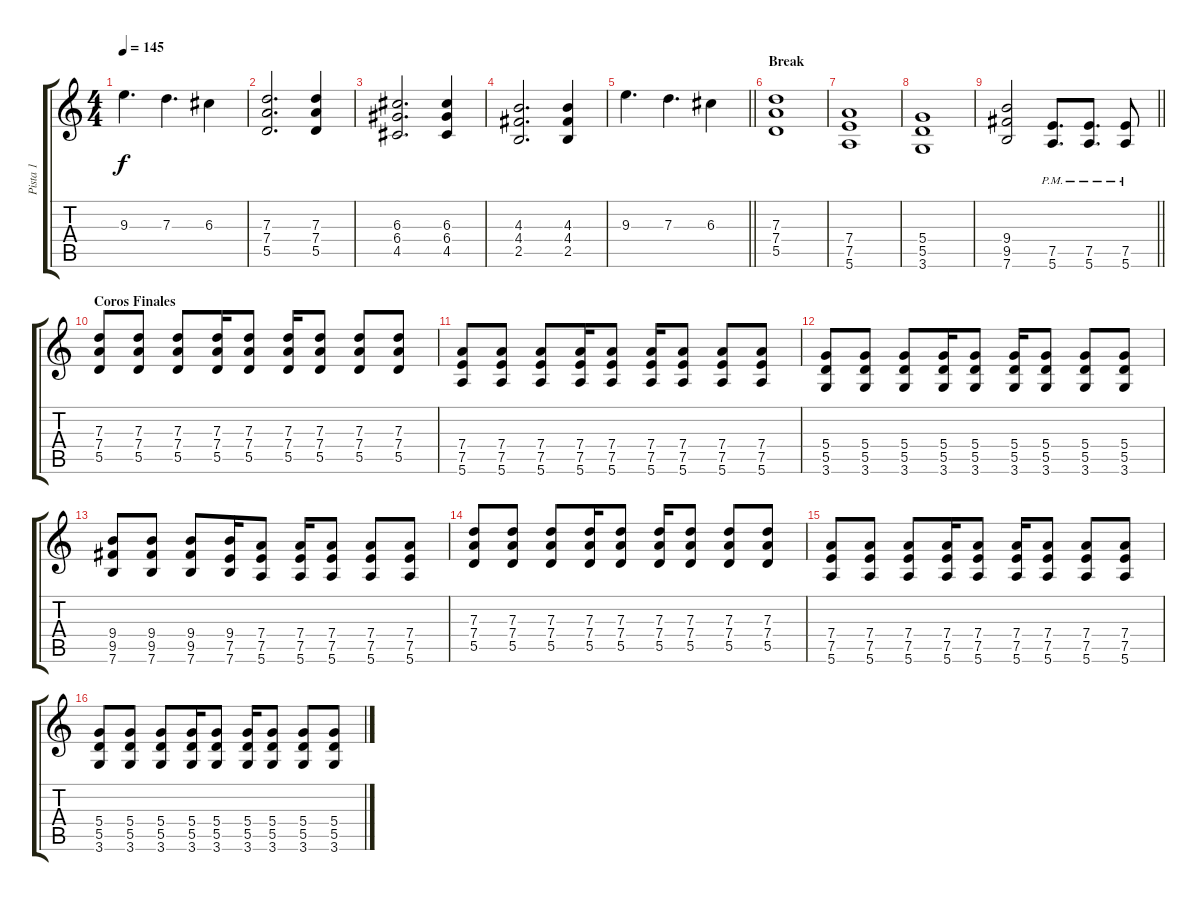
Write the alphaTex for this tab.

\track ("Pista 1" "Pista 1") {instrument distortionguitar}
\staff {score tabs}
\tuning (E4 B3 G3 D3 A2 E2) {hide}
\ts (4 4)
\tempo 145
\clef g2
\ks c
9.3.4{d dy f} 7.3.4{d} 6.3.4 |
(7.3 7.4 5.5).2{d} (7.3 7.4 5.5).4 |
(6.3 6.4 4.5).2{d} (6.3 6.4 4.5).4 |
(4.3 4.4 2.5).2{d} (4.3 4.4 2.5).4 |
\barLineRight lightlight
9.3.4{d} 7.3.4{d} 6.3.4 |
\section ("" "Break")
(7.3 7.4 5.5).1 |
(7.4 7.5 5.6).1 |
(5.4 5.5 3.6).1 |
\barLineRight lightlight
(9.4 9.5 7.6).2 (7.5{pm} 5.6{pm}).8{d} (7.5{pm} 5.6{pm}).8{d} (7.5{pm} 5.6{pm}).8 |
\section ("" "Coros Finales")
(7.3 7.4 5.5).8 (7.3 7.4 5.5).8 (7.3 7.4 5.5).8 (7.3 7.4 5.5).16 (7.3 7.4 5.5).8 (7.3 7.4 5.5).16 (7.3 7.4 5.5).8 (7.3 7.4 5.5).8 (7.3 7.4 5.5).8 |
(7.4 7.5 5.6).8 (7.4 7.5 5.6).8 (7.4 7.5 5.6).8 (7.4 7.5 5.6).16 (7.4 7.5 5.6).8 (7.4 7.5 5.6).16 (7.4 7.5 5.6).8 (7.4 7.5 5.6).8 (7.4 7.5 5.6).8 |
(5.4 5.5 3.6).8 (5.4 5.5 3.6).8 (5.4 5.5 3.6).8 (5.4 5.5 3.6).16 (5.4 5.5 3.6).8 (5.4 5.5 3.6).16 (5.4 5.5 3.6).8 (5.4 5.5 3.6).8 (5.4 5.5 3.6).8 |
(9.4 9.5 7.6).8 (9.4 9.5 7.6).8 (9.4 9.5 7.6).8 (9.4 7.5 7.6).16 (7.4 7.5 5.6).8 (7.4 7.5 5.6).16 (7.4 7.5 5.6).8 (7.4 7.5 5.6).8 (7.4 7.5 5.6).8 |
(7.3 7.4 5.5).8 (7.3 7.4 5.5).8 (7.3 7.4 5.5).8 (7.3 7.4 5.5).16 (7.3 7.4 5.5).8 (7.3 7.4 5.5).16 (7.3 7.4 5.5).8 (7.3 7.4 5.5).8 (7.3 7.4 5.5).8 |
(7.4 7.5 5.6).8 (7.4 7.5 5.6).8 (7.4 7.5 5.6).8 (7.4 7.5 5.6).16 (7.4 7.5 5.6).8 (7.4 7.5 5.6).16 (7.4 7.5 5.6).8 (7.4 7.5 5.6).8 (7.4 7.5 5.6).8 |
(5.4 5.5 3.6).8 (5.4 5.5 3.6).8 (5.4 5.5 3.6).8 (5.4 5.5 3.6).16 (5.4 5.5 3.6).8 (5.4 5.5 3.6).16 (5.4 5.5 3.6).8 (5.4 5.5 3.6).8 (5.4 5.5 3.6).8
